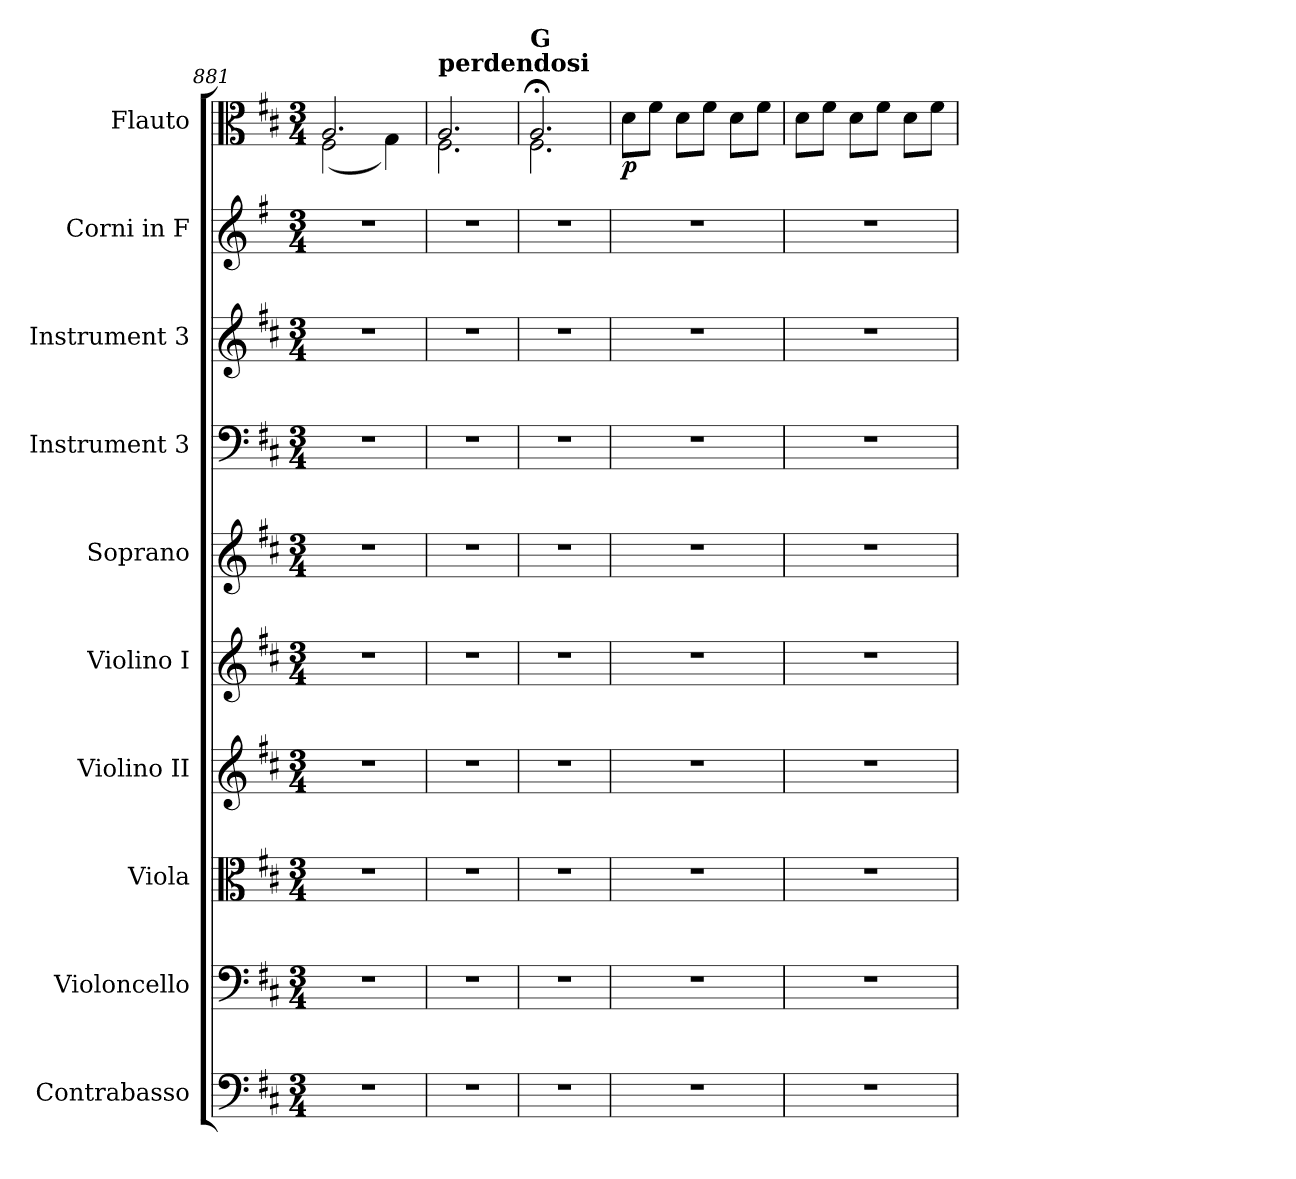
**kern	**kern	**kern	**kern	**kern	**kern	**kern	**kern	**kern	**kern	**dynam
*part10	*part9	*part8	*part7	*part6	*part5	*part4	*part3	*part2	*part1	*part1
*staff10	*staff9	*staff8	*staff7	*staff6	*staff5	*staff4	*staff3	*staff2	*staff1	*staff1
*I"Contrabasso	*I"Violoncello	*I"Viola	*I"Violino II	*I"Violino I	*I"Soprano	*I"Instrument 3	*I"Instrument 3	*I"Corni in F	*I"Flauto	*
*I'Cb.	*I'Vc.	*I'Vla.	*I'Vln. II	*I'Vln. I	*I'S	*	*	*I'Cor.	*I'Fl.	*
*clefF4	*clefF4	*clefC3	*clefG2	*clefG2	*clefG2	*clefF4	*clefG2	*clefG2	*clefC3	*
*ITrd1c2	*ITrd1c2	*ITrd1c2	*ITrd1c2	*ITrd1c2	*ITrd1c2	*ITrd1c2	*ITrd1c2	*ITrd4c7	*ITrd1c2	*
*k[]	*k[]	*k[]	*k[]	*k[]	*k[]	*k[]	*k[]	*k[]	*k[]	*
*C:	*C:	*C:	*C:	*C:	*C:	*C:	*C:	*C:	*C:	*
*M3/4	*M3/4	*M3/4	*M3/4	*M3/4	*M3/4	*M3/4	*M3/4	*M3/4	*M3/4	*
=881	=881	=881	=881	=881	=881	=881	=881	=881	=881	=881
*	*	*	*	*	*	*	*	*	*^	*
2.r	2.r	2.r	2.r	2.r	2.r	2.r	2.r	2.r	2.G/	(<2E\	.
.	.	.	.	.	.	.	.	.	.	4F\)	.
!!LO:LB:g=z	!!
=882	=882	=882	=882	=882	=882	=882	=882	=882	=882	=882	=882
!	!	!	!	!	!	!	!	!	!LO:TX:a:B:t=perdendosi	!	!
2.r	2.r	2.r	2.r	2.r	2.r	2.r	2.r	2.r	2.G/	2.E\	.
=883	=883	=883	=883	=883	=883	=883	=883	=883	=883	=883	=883
!	!	!	!	!	!	!	!	!	!LO:TX:a:B:t=G	!	!
2.r	2.r	2.r	2.r	2.r	2.r	2.r	2.r	2.r	2.G;</	2.E\	.
=884	=884	=884	=884	=884	=884	=884	=884	=884	=884	=884	=884
!	!	!	!	!	!	!	!	!	!LO:TX:a:B:t=pizz.	!	!
!	!	!	!	!	!	!	!	!	!	!	!LO:DY:b
*	*	*	*	*	*	*	*	*	*v	*v	*
2.r	2.r	2.r	2.r	2.r	2.r	2.r	2.r	2.r	8c\L	p
.	.	.	.	.	.	.	.	.	8e\J	.
.	.	.	.	.	.	.	.	.	8c\L	.
.	.	.	.	.	.	.	.	.	8e\J	.
.	.	.	.	.	.	.	.	.	8c\L	.
.	.	.	.	.	.	.	.	.	8e\J	.
=885	=885	=885	=885	=885	=885	=885	=885	=885	=885	=885
2.r	2.r	2.r	2.r	2.r	2.r	2.r	2.r	2.r	8c\L	.
.	.	.	.	.	.	.	.	.	8e\J	.
.	.	.	.	.	.	.	.	.	8c\L	.
.	.	.	.	.	.	.	.	.	8e\J	.
.	.	.	.	.	.	.	.	.	8c\L	.
.	.	.	.	.	.	.	.	.	8e\J	.
=	=	=	=	=	=	=	=	=	=	=
*-	*-	*-	*-	*-	*-	*-	*-	*-	*-	*-
